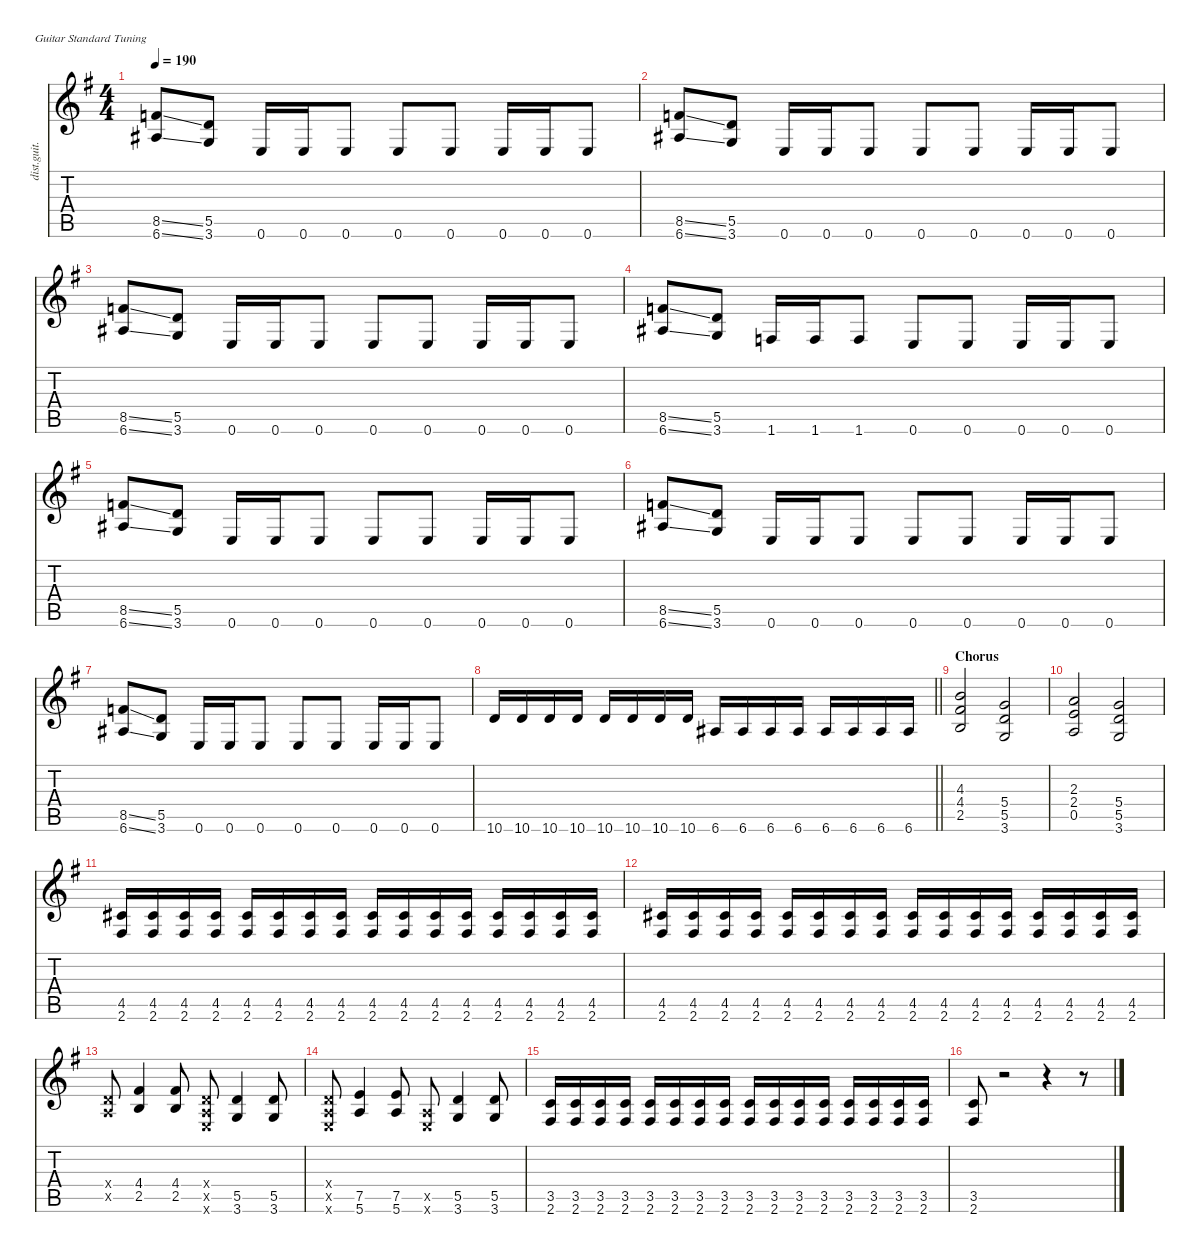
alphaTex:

\defaultSystemsLayout 4
\hideDynamics
\bracketExtendMode nobrackets
\otherSystemsTrackNameOrientation horizontal
\track ("Guitar 1" "dist.guit.") {instrument distortionguitar}
\staff {score tabs}
\tuning (E4 B3 G3 D3 A2 E2)
\ts (4 4)
\tempo 190
\clef g2
\ks eminor
(8.5{ss acc forcenatural} 6.6{ss acc #}).8{dy f beam Up} (5.5{acc forcenatural} 3.6{acc forcenatural}).8{beam Up} 0.6{acc forcenatural}.16{beam Up} 0.6{acc forcenatural}.16{beam Up} 0.6{acc forcenatural}.8{beam Up} 0.6{acc forcenatural}.8{beam Up} 0.6{acc forcenatural}.8{beam Up} 0.6{acc forcenatural}.16{beam Up} 0.6{acc forcenatural}.16{beam Up} 0.6{acc forcenatural}.8{beam Up} |
(8.5{ss acc forcenatural} 6.6{ss acc #}).8{beam Up} (5.5{acc forcenatural} 3.6{acc forcenatural}).8{beam Up} 0.6{acc forcenatural}.16{beam Up} 0.6{acc forcenatural}.16{beam Up} 0.6{acc forcenatural}.8{beam Up} 0.6{acc forcenatural}.8{beam Up} 0.6{acc forcenatural}.8{beam Up} 0.6{acc forcenatural}.16{beam Up} 0.6{acc forcenatural}.16{beam Up} 0.6{acc forcenatural}.8{beam Up} |
(8.5{ss acc forcenatural} 6.6{ss acc #}).8{beam Up} (5.5{acc forcenatural} 3.6{acc forcenatural}).8{beam Up} 0.6{acc forcenatural}.16{beam Up} 0.6{acc forcenatural}.16{beam Up} 0.6{acc forcenatural}.8{beam Up} 0.6{acc forcenatural}.8{beam Up} 0.6{acc forcenatural}.8{beam Up} 0.6{acc forcenatural}.16{beam Up} 0.6{acc forcenatural}.16{beam Up} 0.6{acc forcenatural}.8{beam Up} |
(8.5{ss acc forcenatural} 6.6{ss acc #}).8{beam Up} (5.5{acc forcenatural} 3.6{acc forcenatural}).8{beam Up} 1.6{acc forcenatural}.16{beam Up} 1.6{acc forcenatural}.16{beam Up} 1.6{acc forcenatural}.8{beam Up} 0.6{acc forcenatural}.8{beam Up} 0.6{acc forcenatural}.8{beam Up} 0.6{acc forcenatural}.16{beam Up} 0.6{acc forcenatural}.16{beam Up} 0.6{acc forcenatural}.8{beam Up} |
(8.5{ss acc forcenatural} 6.6{ss acc #}).8{beam Up} (5.5{acc forcenatural} 3.6{acc forcenatural}).8{beam Up} 0.6{acc forcenatural}.16{beam Up} 0.6{acc forcenatural}.16{beam Up} 0.6{acc forcenatural}.8{beam Up} 0.6{acc forcenatural}.8{beam Up} 0.6{acc forcenatural}.8{beam Up} 0.6{acc forcenatural}.16{beam Up} 0.6{acc forcenatural}.16{beam Up} 0.6{acc forcenatural}.8{beam Up} |
(8.5{ss acc forcenatural} 6.6{ss acc #}).8{beam Up} (5.5{acc forcenatural} 3.6{acc forcenatural}).8{beam Up} 0.6{acc forcenatural}.16{beam Up} 0.6{acc forcenatural}.16{beam Up} 0.6{acc forcenatural}.8{beam Up} 0.6{acc forcenatural}.8{beam Up} 0.6{acc forcenatural}.8{beam Up} 0.6{acc forcenatural}.16{beam Up} 0.6{acc forcenatural}.16{beam Up} 0.6{acc forcenatural}.8{beam Up} |
(8.5{ss acc forcenatural} 6.6{ss acc #}).8{beam Up} (5.5{acc forcenatural} 3.6{acc forcenatural}).8{beam Up} 0.6{acc forcenatural}.16{beam Up} 0.6{acc forcenatural}.16{beam Up} 0.6{acc forcenatural}.8{beam Up} 0.6{acc forcenatural}.8{beam Up} 0.6{acc forcenatural}.8{beam Up} 0.6{acc forcenatural}.16{beam Up} 0.6{acc forcenatural}.16{beam Up} 0.6{acc forcenatural}.8{beam Up} |
\barLineRight lightlight
10.6{acc forcenatural}.16{beam Up} 10.6{acc forcenatural}.16{beam Up} 10.6{acc forcenatural}.16{beam Up} 10.6{acc forcenatural}.16{beam Up} 10.6{acc forcenatural}.16{beam Up} 10.6{acc forcenatural}.16{beam Up} 10.6{acc forcenatural}.16{beam Up} 10.6{acc forcenatural}.16{beam Up} 6.6{acc #}.16{beam Up} 6.6{acc #}.16{beam Up} 6.6{acc #}.16{beam Up} 6.6{acc #}.16{beam Up} 6.6{acc #}.16{beam Up} 6.6{acc #}.16{beam Up} 6.6{acc #}.16{beam Up} 6.6{acc #}.16{beam Up} |
\section ("" "Chorus")
(4.3{acc forcenatural} 4.4{acc #} 2.5{acc forcenatural}).2{beam Up} (5.4{acc forcenatural} 5.5{acc forcenatural} 3.6{acc forcenatural}).2{beam Up} |
(2.3{acc forcenatural} 2.4{acc forcenatural} 0.5{acc forcenatural}).2{beam Up} (5.4{acc forcenatural} 5.5{acc forcenatural} 3.6{acc forcenatural}).2{beam Up} |
(4.5{acc #} 2.6{acc #}).16{beam Up} (4.5{acc #} 2.6{acc #}).16{beam Up} (4.5{acc #} 2.6{acc #}).16{beam Up} (4.5{acc #} 2.6{acc #}).16{beam Up} (4.5{acc #} 2.6{acc #}).16{beam Up} (4.5{acc #} 2.6{acc #}).16{beam Up} (4.5{acc #} 2.6{acc #}).16{beam Up} (4.5{acc #} 2.6{acc #}).16{beam Up} (4.5{acc #} 2.6{acc #}).16{beam Up} (4.5{acc #} 2.6{acc #}).16{beam Up} (4.5{acc #} 2.6{acc #}).16{beam Up} (4.5{acc #} 2.6{acc #}).16{beam Up} (4.5{acc #} 2.6{acc #}).16{beam Up} (4.5{acc #} 2.6{acc #}).16{beam Up} (4.5{acc #} 2.6{acc #}).16{beam Up} (4.5{acc #} 2.6{acc #}).16{beam Up} |
(4.5{acc #} 2.6{acc #}).16{beam Up} (4.5{acc #} 2.6{acc #}).16{beam Up} (4.5{acc #} 2.6{acc #}).16{beam Up} (4.5{acc #} 2.6{acc #}).16{beam Up} (4.5{acc #} 2.6{acc #}).16{beam Up} (4.5{acc #} 2.6{acc #}).16{beam Up} (4.5{acc #} 2.6{acc #}).16{beam Up} (4.5{acc #} 2.6{acc #}).16{beam Up} (4.5{acc #} 2.6{acc #}).16{beam Up} (4.5{acc #} 2.6{acc #}).16{beam Up} (4.5{acc #} 2.6{acc #}).16{beam Up} (4.5{acc #} 2.6{acc #}).16{beam Up} (4.5{acc #} 2.6{acc #}).16{beam Up} (4.5{acc #} 2.6{acc #}).16{beam Up} (4.5{acc #} 2.6{acc #}).16{beam Up} (4.5{acc #} 2.6{acc #}).16{beam Up} |
(0.4{x acc forcenatural} 0.5{x acc forcenatural}).8{beam Up} (4.4{acc #} 2.5{acc forcenatural}).4{beam Up} (4.4{acc #} 2.5{acc forcenatural}).8{beam Up} (0.4{x acc forcenatural} 0.5{x acc forcenatural} 0.6{x acc forcenatural}).8{beam Up} (5.5{acc forcenatural} 3.6{acc forcenatural}).4{beam Up} (5.5{acc forcenatural} 3.6{acc forcenatural}).8{beam Up} |
(0.4{x acc forcenatural} 0.5{x acc forcenatural} 0.6{x acc forcenatural}).8{beam Up} (7.5{acc forcenatural} 5.6{acc forcenatural}).4{beam Up} (7.5{acc forcenatural} 5.6{acc forcenatural}).8{beam Up} (0.5{x acc forcenatural} 0.6{x acc forcenatural}).8{beam Up} (5.5{acc forcenatural} 3.6{acc forcenatural}).4{beam Up} (5.5{acc forcenatural} 3.6{acc forcenatural}).8{beam Up} |
(3.5{acc forcenatural} 2.6{acc #}).16{beam Up} (3.5{acc forcenatural} 2.6{acc #}).16{beam Up} (3.5{acc forcenatural} 2.6{acc #}).16{beam Up} (3.5{acc forcenatural} 2.6{acc #}).16{beam Up} (3.5{acc forcenatural} 2.6{acc #}).16{beam Up} (3.5{acc forcenatural} 2.6{acc #}).16{beam Up} (3.5{acc forcenatural} 2.6{acc #}).16{beam Up} (3.5{acc forcenatural} 2.6{acc #}).16{beam Up} (3.5{acc forcenatural} 2.6{acc #}).16{beam Up} (3.5{acc forcenatural} 2.6{acc #}).16{beam Up} (3.5{acc forcenatural} 2.6{acc #}).16{beam Up} (3.5{acc forcenatural} 2.6{acc #}).16{beam Up} (3.5{acc forcenatural} 2.6{acc #}).16{beam Up} (3.5{acc forcenatural} 2.6{acc #}).16{beam Up} (3.5{acc forcenatural} 2.6{acc #}).16{beam Up} (3.5{acc forcenatural} 2.6{acc #}).16{beam Up} |
(3.5{acc forcenatural} 2.6{acc #}).8{beam Up} r.2{beam Up} r.4{beam Up} r.8{beam Up}
